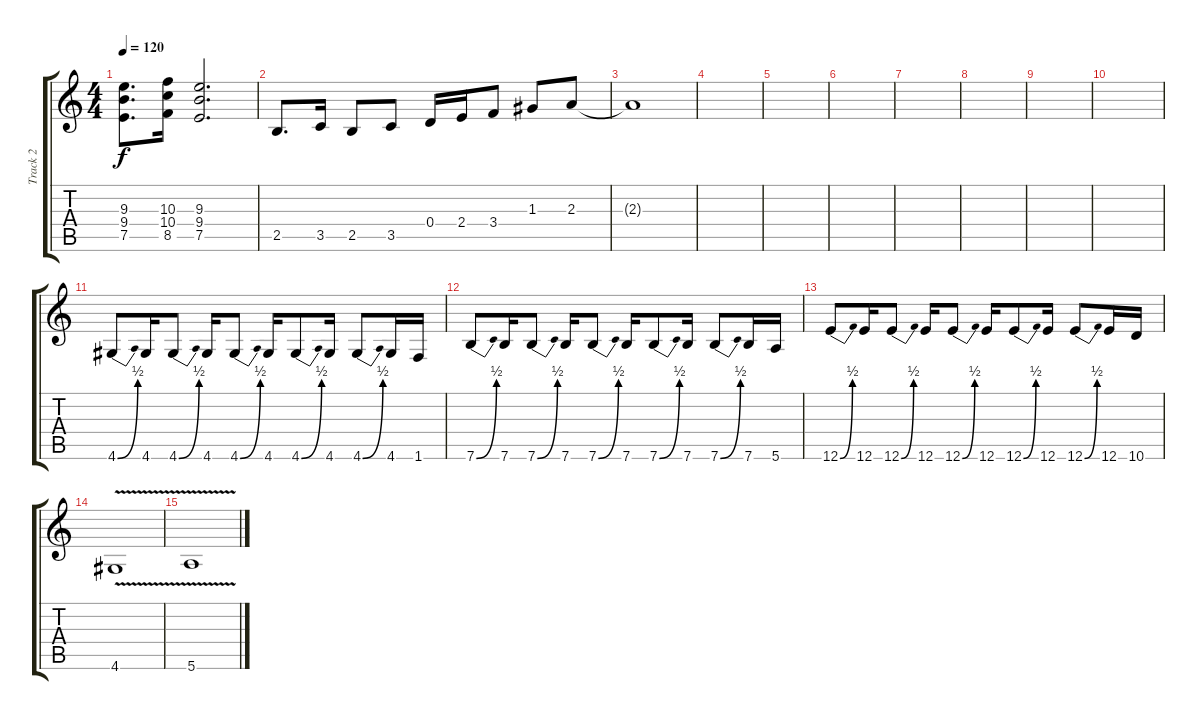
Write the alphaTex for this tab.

\track ("Track 2" "Track 2") {instrument overdrivenguitar}
\staff {score tabs}
\tuning (E4 B3 G3 D3 A2 E2) {hide}
\ts (4 4)
\tempo 120
\clef g2
\ks c
(9.3 9.4 7.5).8{d dy f} (10.3 10.4 8.5).16 (9.3 9.4 7.5).2{d} |
2.5.8{d} 3.5.16 2.5.8 3.5.8 0.4.16 2.4.16 3.4.8 1.3.8 2.3.8 |
2.3{t}.1 |
|
|
|
|
|
|
|
4.6{be (bend 0 0 60 2)}.8 4.6.16 4.6{be (bend 0 0 60 2)}.8 4.6.16 4.6{be (bend 0 0 60 2)}.8 4.6.16 4.6{be (bend 0 0 60 2)}.8 4.6.16 4.6{be (bend 0 0 60 2)}.8 4.6.16 1.6.16 |
7.6{be (bend 0 0 60 2)}.8 7.6.16 7.6{be (bend 0 0 60 2)}.8 7.6.16 7.6{be (bend 0 0 60 2)}.8 7.6.16 7.6{be (bend 0 0 60 2)}.8 7.6.16 7.6{be (bend 0 0 60 2)}.8 7.6.16 5.6.16 |
12.6{be (bend 0 0 60 2)}.8 12.6.16 12.6{be (bend 0 0 60 2)}.8 12.6.16 12.6{be (bend 0 0 60 2)}.8 12.6.16 12.6{be (bend 0 0 60 2)}.8 12.6.16 12.6{be (bend 0 0 60 2)}.8 12.6.16 10.6.16 |
4.6{v}.1 |
5.6{v}.1
